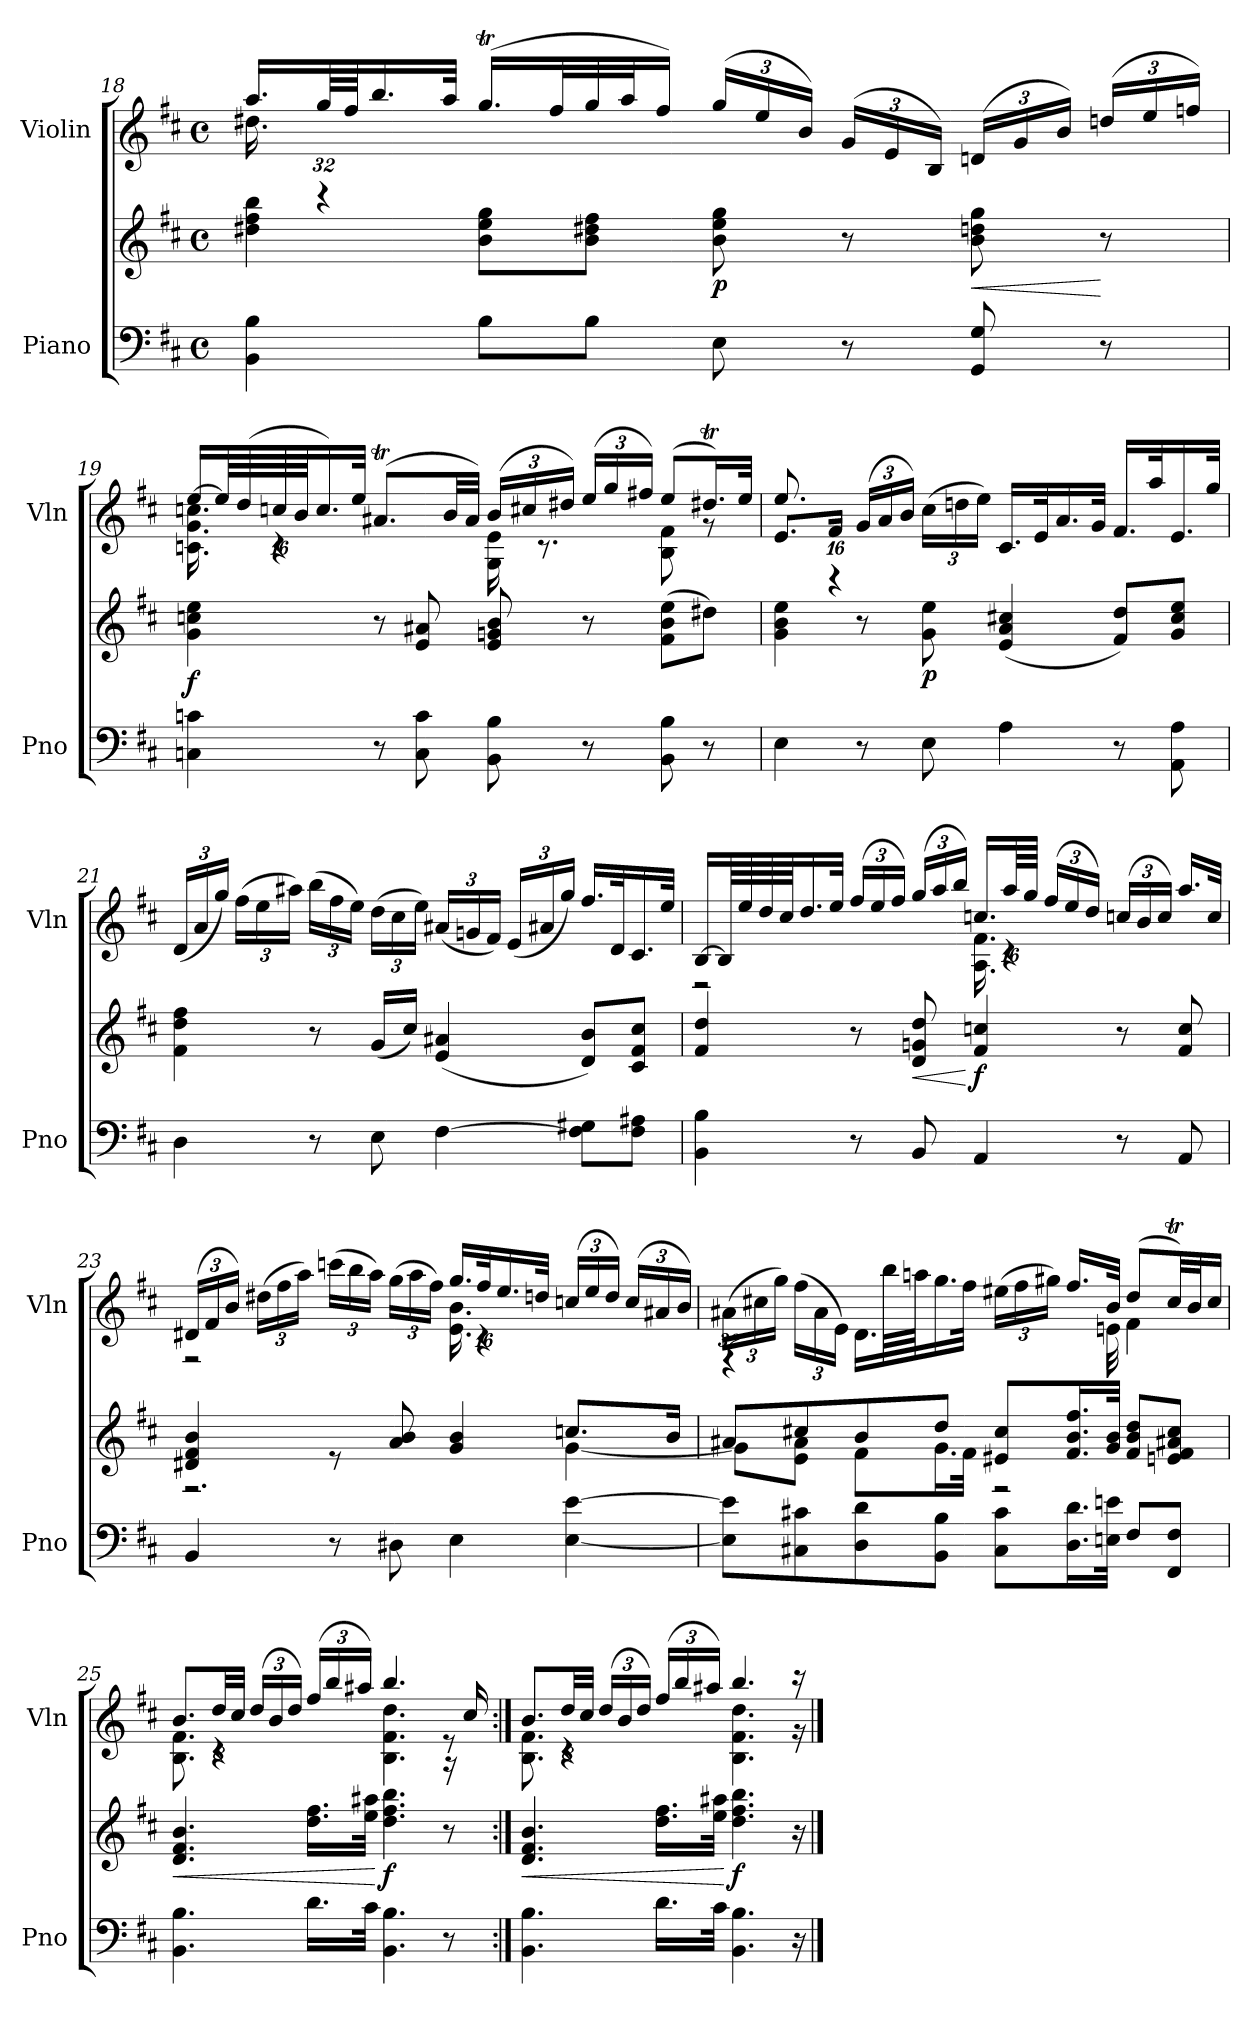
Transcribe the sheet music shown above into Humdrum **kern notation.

**kern	**kern	**dynam	**kern
*part2	*part2	*part2	*part1
*staff3	*staff2	*staff2/3	*staff1
*I"Piano	*	*	*I"Violin
*I'Pno	*	*	*I'Vln
*clefF4	*clefG2	*	*clefG2
*k[f#c#]	*k[f#c#]	*	*k[f#c#]
*M4/4	*M4/4	*	*M4/4
*met(c)	*met(c)	*	*met(c)
=18	=18	=18	=18
*	*	*	*^
4BB\ 4B\	4dd#X\ 4ff#\ 4bb\	.	16.aa/LL	16.dd#X\
!	!	!	!	!LO:N:vis=1
.	.	.	64gg/LL	32%29r
.	.	.	64ff#/JJ	.
.	.	.	16.bb/	.
.	.	.	32aa/JJk	.
8B\L	8b\ 8ee\ 8gg\L	.	(<16.ggT/LL	.
.	.	.	32ff#/L	.
8B\J	8b\ 8dd#X\ 8ff#\J	.	32gg/	.
.	.	.	32aa/J	.
.	.	.	16ff#/JJ)	.
*	*	*	*Xbrackettup	*
!	!	!LO:DY:b	!	!
8E\	8b\ 8ee\ 8gg\	p	(<24gg/LL	.
.	.	.	24ee/	.
.	.	.	24b/JJ)	.
8r	8r	.	(<24g/LL	.
.	.	.	24e/	.
.	.	.	24B/JJ)	.
!	!	!LO:HP:b	!	!
8GG/ 8G/	8b\ 8ddn\ 8gg\	<	(<24dn/LL	.
.	.	.	24g/	.
.	.	.	24b/JJ)	.
8r	8r	[	(<24ddn/LL	.
.	.	.	24ee/	.
.	.	.	24ffn/JJ)	.
!!LO:LB:g=z	!!
=19	=19	=19	=19	=19
!	!	!LO:DY:b	!	!
4Cn\ 4cn\	4g\ 4ccn\ 4ee\	f	[16ee/LL	16.cn\ 16.g\ 16.ccn\
.	.	.	64ee/LL]	.
.	.	.	(<64dd/	.
!	!	!	!	!LO:N:vis=4..
.	.	.	64ccn/	32%13r
.	.	.	64b/JJ	.
.	.	.	16.cc/)	.
.	.	.	32ee/JJk	.
8r	8r	.	(<8.a#Xt/L	.
8C\ 8c\	8e/ 8a#X/	.	.	.
.	.	.	32b/LL	.
.	.	.	32a#/JJJ)	.
8BB\ 8B\	8e/ 8gn/ 8b/	.	(<24b/LL	16G\ 16e\
.	.	.	24cc#X/	.
.	.	.	.	8.r
.	.	.	24dd#X/JJ)	.
8r	8r	.	(<24ee/LL	.
.	.	.	24gg/	.
.	.	.	24ff#X/JJ)	.
8BB\ 8B\	(>8f#\ 8b\ 8ee\L	.	(>8ee/L	8B\ 8f#\
8r	8dd#X\J)	.	16.dd#Xt/L)	8r
.	.	.	32ee/JJk	.
=20	=20	=20	=20	=20
4E\	4g\ 4b\ 4ee\	.	8.e/L	8.ee/
!	!	!	!	!LO:N:vis=2..
.	.	.	16f#/Jk	16%13r
8r	8r	.	(<24g/LL	.
.	.	.	24a/	.
.	.	.	24b/JJ)	.
!	!	!LO:DY:b	!	!
8E\	8g\ 8ee\	p	(>24cc#\LL	.
.	.	.	24ddn\	.
.	.	.	24ee\JJ)	.
4A\	(>4e/ 4a/ 4cc#X/	.	16.c#/LL	.
.	.	.	32e/K	.
.	.	.	16.a/	.
.	.	.	32g/JJk	.
8r	8f#/ 8dd/L)	.	16.f#/LL	.
.	.	.	32aa/K	.
8AA\ 8A\	8g/ 8cc#/ 8ee/J	.	16.e/	.
.	.	.	32gg/JJk	.
*	*	*	*v	*v
!!LO:PB:g=z
=21	=21	=21	=21
4D\	4f#\ 4dd\ 4ff#\	.	(<24d/LL
.	.	.	24a/
.	.	.	24gg/JJ)
.	.	.	(>24ff#\LL
.	.	.	24ee\
.	.	.	24aa#X\JJ)
8r	8r	.	(>24bb\LL
.	.	.	24ff#\
.	.	.	24ee\JJ)
8E\	(<16g/LL	.	(>24dd\LL
.	.	.	24cc#\
.	16cc#/JJ)	.	.
.	.	.	24ee\JJ)
[4F#\	(>4e/ 4a#X/	.	(<24a#X/LL
.	.	.	24gn/
.	.	.	24f#/JJ)
.	.	.	(<24e/LL
.	.	.	24a#X/
.	.	.	24gg/JJ)
8F#\] 8G#X\L	8d/ 8b/L)	.	16.ff#/LL
.	.	.	32d/K
8F#\ 8A#X\J	8c#/ 8f#/ 8cc#/J	.	16.c#/
.	.	.	32ee/JJk
=22	=22	=22	=22
*	*	*	*^
4BB\ 4B\	4f#/ 4dd/	.	[16B/LL	2r
.	.	.	64B/LL]	.
.	.	.	64ee/	.
.	.	.	64dd/	.
.	.	.	64cc#/JJ	.
.	.	.	16.dd/	.
.	.	.	32ee/JJk	.
8r	8r	.	(<24ff#/LL	.
.	.	.	24ee/	.
.	.	.	24ff#/JJ)	.
!	!	!LO:HP:b	!	!
8BB/	8d/ 8gn/ 8dd/	<	(<24gg/LL	.
.	.	.	24aa/	.
.	.	.	24bb/JJ)	.
!	!	!LO:DY:n=1:b	!	!
4AA/	4f#/ 4ccn/	[ f	16.ccn/LL	16.A\ 16.f#\
!	!	!	!	!LO:N:vis=4..
.	.	.	64aa/LL	32%13r
.	.	.	64gg/JJJJ	.
.	.	.	(<24ff#/LL	.
.	.	.	24ee/	.
.	.	.	24dd/JJ)	.
8r	8r	.	(<24ccn/LL	.
.	.	.	24b/	.
.	.	.	24cc/JJ)	.
8AA/	8f#/ 8cc/	.	16.aa/LL	.
.	.	.	32cc/JJk	.
!!LO:LB:g=z	!!
=23	=23	=23	=23	=23
*	*^	*	*	*
4BB/	4d#X/ 4f#/ 4b/	2.r	.	(<24d#X/LL	2r
.	.	.	.	24f#/	.
.	.	.	.	24b/JJ)	.
.	.	.	.	(>24dd#X\LL	.
.	.	.	.	24ff#\	.
.	.	.	.	24aa\JJ)	.
8r	8re	.	.	(>24cccn\LL	.
.	.	.	.	24bb\	.
.	.	.	.	24aa\JJ)	.
8D#X\	8a/ 8b/	.	.	(>24gg\LL	.
.	.	.	.	24aa\	.
.	.	.	.	24ff#\JJ)	.
4E\	4g/ 4b/	.	.	16.gg/LL	16.e\ 16.b\
!	!	!	!	!	!LO:N:vis=4..
.	.	.	.	32ff#/K	32%13r
.	.	.	.	16.ee/	.
.	.	.	.	32ddn/JJk	.
[4E\ [4e\	8.ccn/L	[4g\	.	(<24ccn/LL	.
.	.	.	.	24ee/	.
.	.	.	.	24dd/JJ)	.
.	.	.	.	(<24cc/LL	.
.	.	.	.	24a#X/	.
.	16b/Jk	.	.	.	.
.	.	.	.	24b/JJ)	.
=24	=24	=24	=24	=24	=24
!	!	!	!	!	!LO:N:vis=2...
8E\] 8e\]L	8a#X/L	8g\L]	.	(>24a#X\LL	32%23r
.	.	.	.	24cc#X\	.
.	.	.	.	24gg\JJ)	.
8C#X\ 8c#X\	8cc#X/	8e\ 8a#\J	.	(>24ff#\LL	.
.	.	.	.	24a#\	.
.	.	.	.	24e\JJ)	.
8D\ 8d\	8b/	8f#\L	.	16.d\LL	.
.	.	.	.	64bb\LL	.
.	.	.	.	64aan\JJ	.
8BB\ 8B\J	8dd/J	16.g\L	.	16.gg\	.
.	.	32f#\JJk	.	32ff#\JJk	.
8C#\ 8c#\L	8e#X/ 8cc#/L	2r	.	(>24ee#X\LL	.
.	.	.	.	24ff#\	.
.	.	.	.	24gg#X\JJ)	.
16.D\ 16.d\L	16.f#/ 16.b/ 16.ff#/L	.	.	16.ff#/LL	.
32En\ 32en\JJk	32g/ 32b/JJk	.	.	32b/JJk	32en\
8F#/L	8f#/ 8b/ 8dd/L	.	.	(>8dd/L	4f#\
8FF#/ 8F#/J	8en/ 8f#/ 8a#X/ 8cc#/J	.	.	32cc#t/LL)	.
.	.	.	.	32b/J	.
.	.	.	.	16cc#/JJ	.
*	*v	*v	*	*	*
!!LO:LB:g=z	!!
=25	=25	=25	=25	=25
!	!	!LO:HP:b	!	!
4.BB\ 4.B\	4.d/ 4.f#/ 4.b/	<	8.b/L	8.B\ 8.f#\
!	!	!	!	!LO:N:vis=4.
.	.	.	32dd/LL	16%5r
.	.	.	32cc#/JJJ	.
.	.	.	(<24dd/LL	.
.	.	.	24b/	.
.	.	.	24dd/JJ)	.
16.d\LL	16.dd\ 16.ff#\LL	.	(<24ff#/LL	.
.	.	.	24bb/	.
.	.	.	24aa#X/JJ)	.
32c#\JJk	32ee\ 32aa#X\JJk	.	.	.
!	!	!LO:DY:n=1:b	!	!
4.BB\ 4.B\	4.dd\ 4.ff#\ 4.bb\	[ f	4.bb/	4.B\ 4.f#\ 4.dd\
8r	8r	.	16rA	8r
.	.	.	16cc#/	.
=26:|!	=26:|!	=26:|!	=26:|!	=26:|!
!	!	!LO:HP:b	!	!
4.BB\ 4.B\	4.d/ 4.f#/ 4.b/	<	8.b/L	8.B\ 8.f#\
!	!	!	!	!LO:N:vis=4.
.	.	.	32dd/LL	16%5r
.	.	.	32cc#/JJJ	.
.	.	.	(<24dd/LL	.
.	.	.	24b/	.
.	.	.	24dd/JJ)	.
16.d\LL	16.dd\ 16.ff#\LL	.	(<24ff#/LL	.
.	.	.	24bb/	.
.	.	.	24aa#X/JJ)	.
32c#\JJk	32ee\ 32aa#X\JJk	.	.	.
!	!	!LO:DY:n=1:b	!	!
4.BB\ 4.B\	4.dd\ 4.ff#\ 4.bb\	[ f	4.bb/	4.B\ 4.f#\ 4.dd\
16r	16r	.	16r	16r
*	*	*	*v	*v
==	==	==	==
*-	*-	*-	*-
